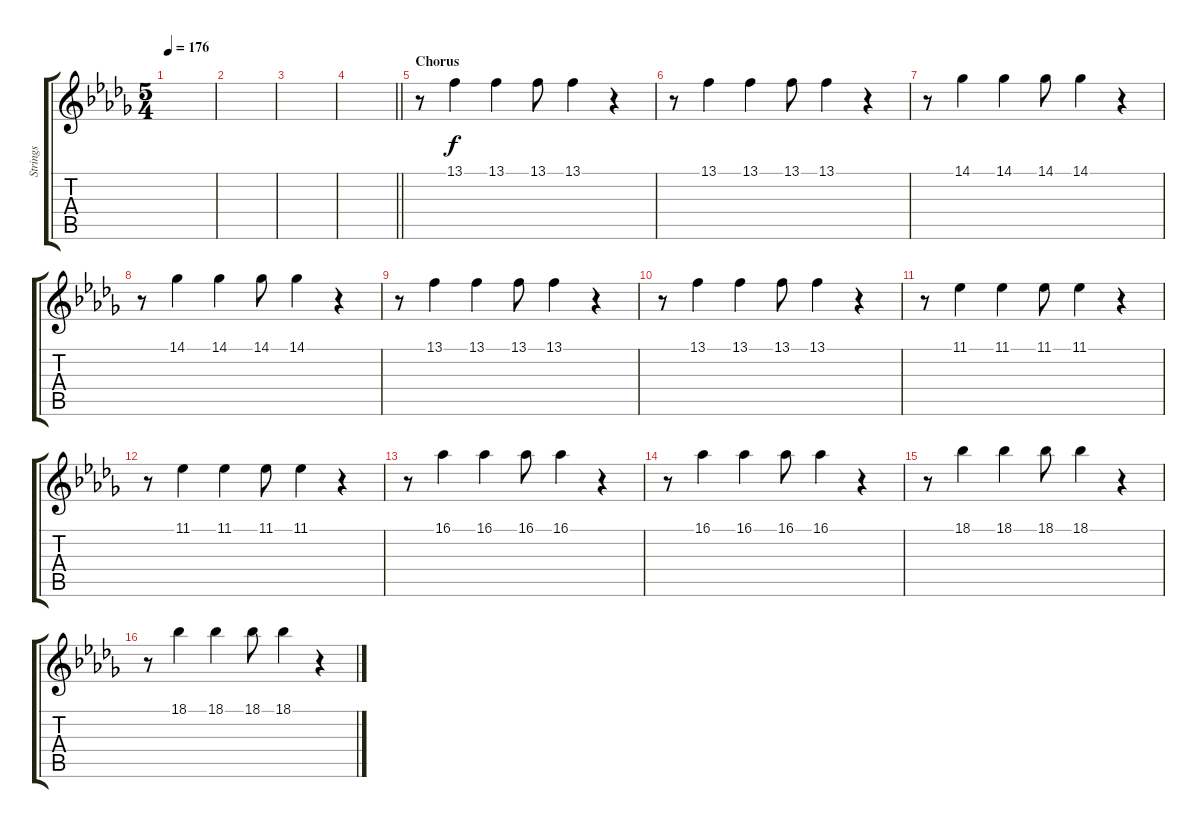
\track ("Strings" "Strings") {instrument stringensemble1}
\staff {score tabs}
\tuning (E4 B3 G3 D3 A2 E2) {hide}
\ts (5 4)
\tempo 176
\clef g2
\ks db
|
|
|
\barLineRight lightlight
|
\section ("" "Chorus")
r.8 13.1.4 13.1.4 13.1.8 13.1.4 r.4 |
r.8 13.1.4 13.1.4 13.1.8 13.1.4 r.4 |
r.8 14.1.4 14.1.4 14.1.8 14.1.4 r.4 |
r.8 14.1.4 14.1.4 14.1.8 14.1.4 r.4 |
r.8 13.1.4 13.1.4 13.1.8 13.1.4 r.4 |
r.8 13.1.4 13.1.4 13.1.8 13.1.4 r.4 |
r.8 11.1.4 11.1.4 11.1.8 11.1.4 r.4 |
r.8 11.1.4 11.1.4 11.1.8 11.1.4 r.4 |
r.8 16.1.4 16.1.4 16.1.8 16.1.4 r.4 |
r.8 16.1.4 16.1.4 16.1.8 16.1.4 r.4 |
r.8 18.1.4 18.1.4 18.1.8 18.1.4 r.4 |
r.8 18.1.4 18.1.4 18.1.8 18.1.4 r.4
